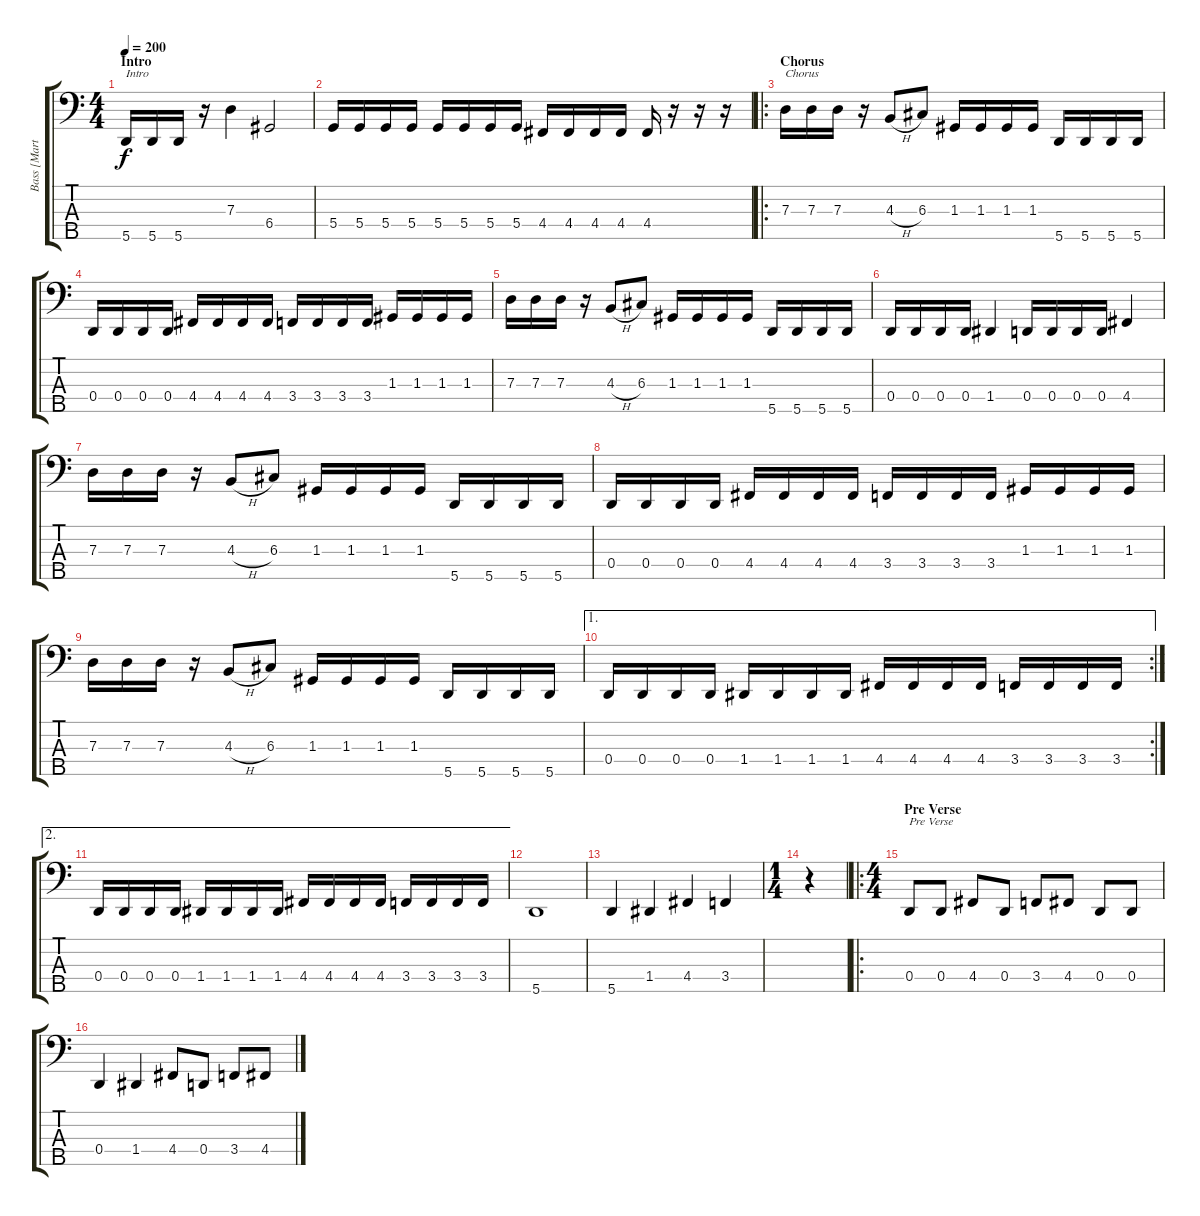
\track ("Bass [Martin]" "Bass [Mart") {instrument electricbassfinger}
\staff {score tabs}
\tuning (F2 C2 G1 D1 A0) {hide}
\ts (4 4)
\section ("" "Intro")
\tempo 200
\clef f4
\ks c
5.5.16{txt "Intro" dy f instrument electricbassfinger} 5.5.16 5.5.16 r.16 7.3.4 6.4.2 |
5.4.16 5.4.16 5.4.16 5.4.16 5.4.16 5.4.16 5.4.16 5.4.16 4.4.16 4.4.16 4.4.16 4.4.16 4.4.16 r.16 r.16 r.16 |
\ro
\section ("" "Chorus")
7.3.16{txt "Chorus"} 7.3.16 7.3.16 r.16 4.3{h}.8 6.3.8 1.3.16 1.3.16 1.3.16 1.3.16 5.5.16 5.5.16 5.5.16 5.5.16 |
0.4.16 0.4.16 0.4.16 0.4.16 4.4.16 4.4.16 4.4.16 4.4.16 3.4.16 3.4.16 3.4.16 3.4.16 1.3.16 1.3.16 1.3.16 1.3.16 |
7.3.16 7.3.16 7.3.16 r.16 4.3{h}.8 6.3.8 1.3.16 1.3.16 1.3.16 1.3.16 5.5.16 5.5.16 5.5.16 5.5.16 |
0.4.16 0.4.16 0.4.16 0.4.16 1.4.4 0.4.16 0.4.16 0.4.16 0.4.16 4.4.4 |
7.3.16 7.3.16 7.3.16 r.16 4.3{h}.8 6.3.8 1.3.16 1.3.16 1.3.16 1.3.16 5.5.16 5.5.16 5.5.16 5.5.16 |
0.4.16 0.4.16 0.4.16 0.4.16 4.4.16 4.4.16 4.4.16 4.4.16 3.4.16 3.4.16 3.4.16 3.4.16 1.3.16 1.3.16 1.3.16 1.3.16 |
7.3.16 7.3.16 7.3.16 r.16 4.3{h}.8 6.3.8 1.3.16 1.3.16 1.3.16 1.3.16 5.5.16 5.5.16 5.5.16 5.5.16 |
\ae 1
\rc 2
0.4.16 0.4.16 0.4.16 0.4.16 1.4.16 1.4.16 1.4.16 1.4.16 4.4.16 4.4.16 4.4.16 4.4.16 3.4.16 3.4.16 3.4.16 3.4.16 |
\ae 2
0.4.16 0.4.16 0.4.16 0.4.16 1.4.16 1.4.16 1.4.16 1.4.16 4.4.16 4.4.16 4.4.16 4.4.16 3.4.16 3.4.16 3.4.16 3.4.16 |
5.5.1 |
5.5.4 1.4.4 4.4.4 3.4.4 |
\ts (1 4)
r.4 |
\ro
\ts (4 4)
\section ("" "Pre Verse")
0.4.8{txt "Pre Verse"} 0.4.8 4.4.8 0.4.8 3.4.8 4.4.8 0.4.8 0.4.8 |
0.4.4 1.4.4 4.4.8 0.4.8 3.4.8 4.4.8
